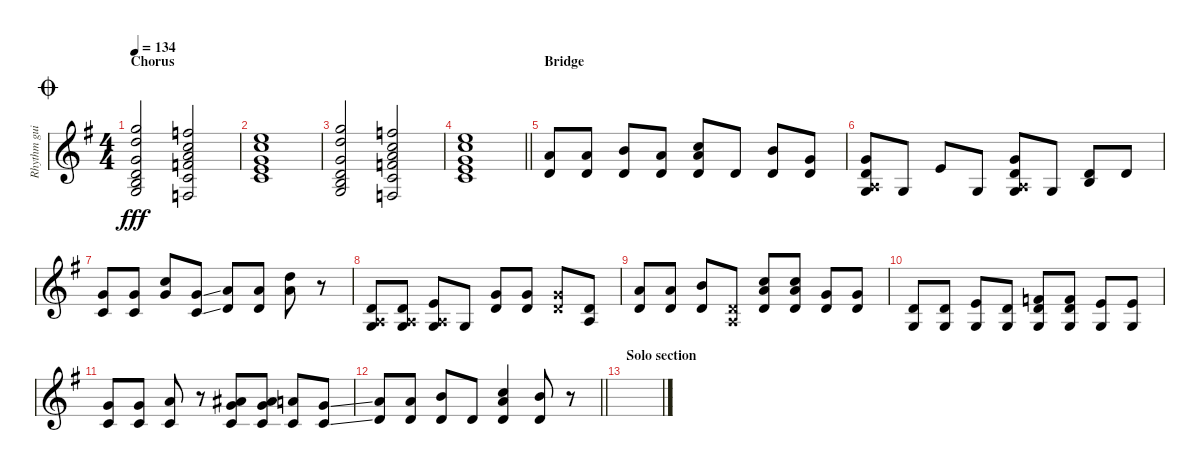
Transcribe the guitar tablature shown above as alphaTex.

\track ("Rhythm guitar" "Rhythm gui") {instrument distortionguitar}
\staff {score}
\tuning (E4 B3 G3 D3 A2 E2) {hide}
\ts (4 4)
\section ("" "Chorus")
\jump coda
\tempo 134
\clef g2
\ks g
(3.1 3.2 0.3 0.4 2.5 3.6).2{dy fff} (1.1 1.2 2.3 3.4 3.5 1.6).2 |
(0.1 1.2 0.3 2.4 3.5).1 |
(3.1 3.2 0.3 0.4 2.5 3.6).2 (1.1 1.2 2.3 3.4 3.5 1.6).2 |
\barLineRight lightlight
(0.1 1.2 0.3 2.4 3.5).1 |
\section ("" "Bridge")
(7.4 5.5).8{instrument distortionguitar} (7.4 5.5).8 (9.4 5.5).8 (7.4 5.5).8 (5.3 7.4 5.5).8 5.5.8 (9.4 5.5).8 (0.3 0.4).8 |
(0.3 0.4 0.5{x} 3.6).8 3.6.8 2.4.8 3.6.8 (0.3 0.4 0.5{x} 3.6).8 3.6.8 (0.4 2.5).8 0.4.8 |
(5.4 3.5).8 (5.4 3.5).8 (5.3 5.4).8 (5.4{ss} 3.5{ss}).8 (7.4 5.5).8 (7.4 5.5).8 (7.3 7.4).8 r.8 |
(0.4 0.5{x} 3.6).8 (0.4 0.5{x} 3.6).8 (2.4 0.5{x} 3.6).8 3.6.8 (0.3 0.4).8 (0.3 0.4).8 (0.3{x} 0.4{x}).8 (0.4 0.5).8 |
(7.4 5.5).8 (7.4 5.5).8 (9.4 5.5).8 (0.4{x} 0.5{x}).8 (5.3 7.4 5.5).8 (5.3 7.4 5.5).8 (0.3 0.4).8 (0.3 0.4).8 |
(5.5 3.6).8 (5.5 3.6).8 (7.5 3.6).8 (5.5 3.6).8 (3.4 5.5 3.6).8 (3.4 5.5 3.6).8 (7.5 3.6).8 (7.5 3.6).8 |
(5.4 3.5).8 (5.4 3.5).8 (7.4 3.5).8 r.8 (3.3 5.4 3.5).8 (3.3 5.4 3.5).8 (7.4 3.5).8 (5.4{ss} 3.5{ss}).8 |
\barLineRight lightlight
(7.4 5.5).8 (7.4 5.5).8 (9.4 5.5).8 5.5.8 (5.3 7.4 5.5).4 (9.4 5.5).8 r.8 |
\section ("" "Solo section")
